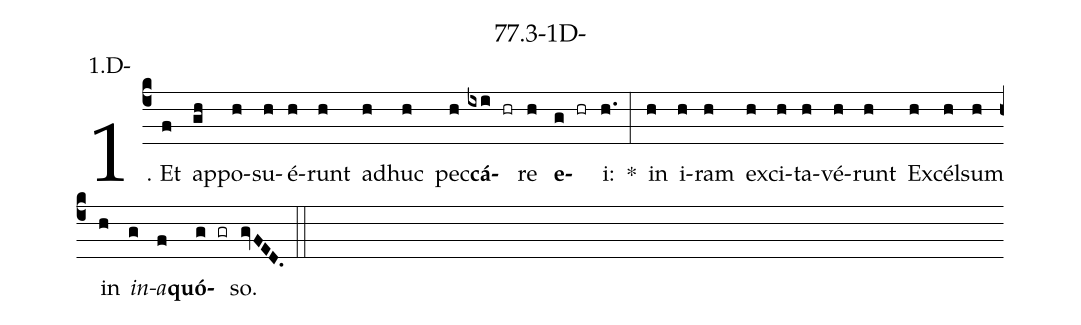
name: 77.3-1D-;
annotation: 1.D-;
%%
(c4)1. Et(f) ap(gh)po(h)su(h)é(h)runt(h) ad(h)huc(h) pec(h)<b>cá</b>(ixi hr)re(h) <b>e</b>(g hr)i:(h.) *(:) in(h) i(h)ram(h) ex(h)ci(h)ta(h)vé(h)runt(h) Ex(h)cél(h)sum(h) in(h) <i>in</i>(g)<i>a</i>(f)<b>quó</b>(g gr)so.(gvFED.) (::)


%E(h) u(h) o(g) u(f) a(g) e.(gvFED.) (::)
